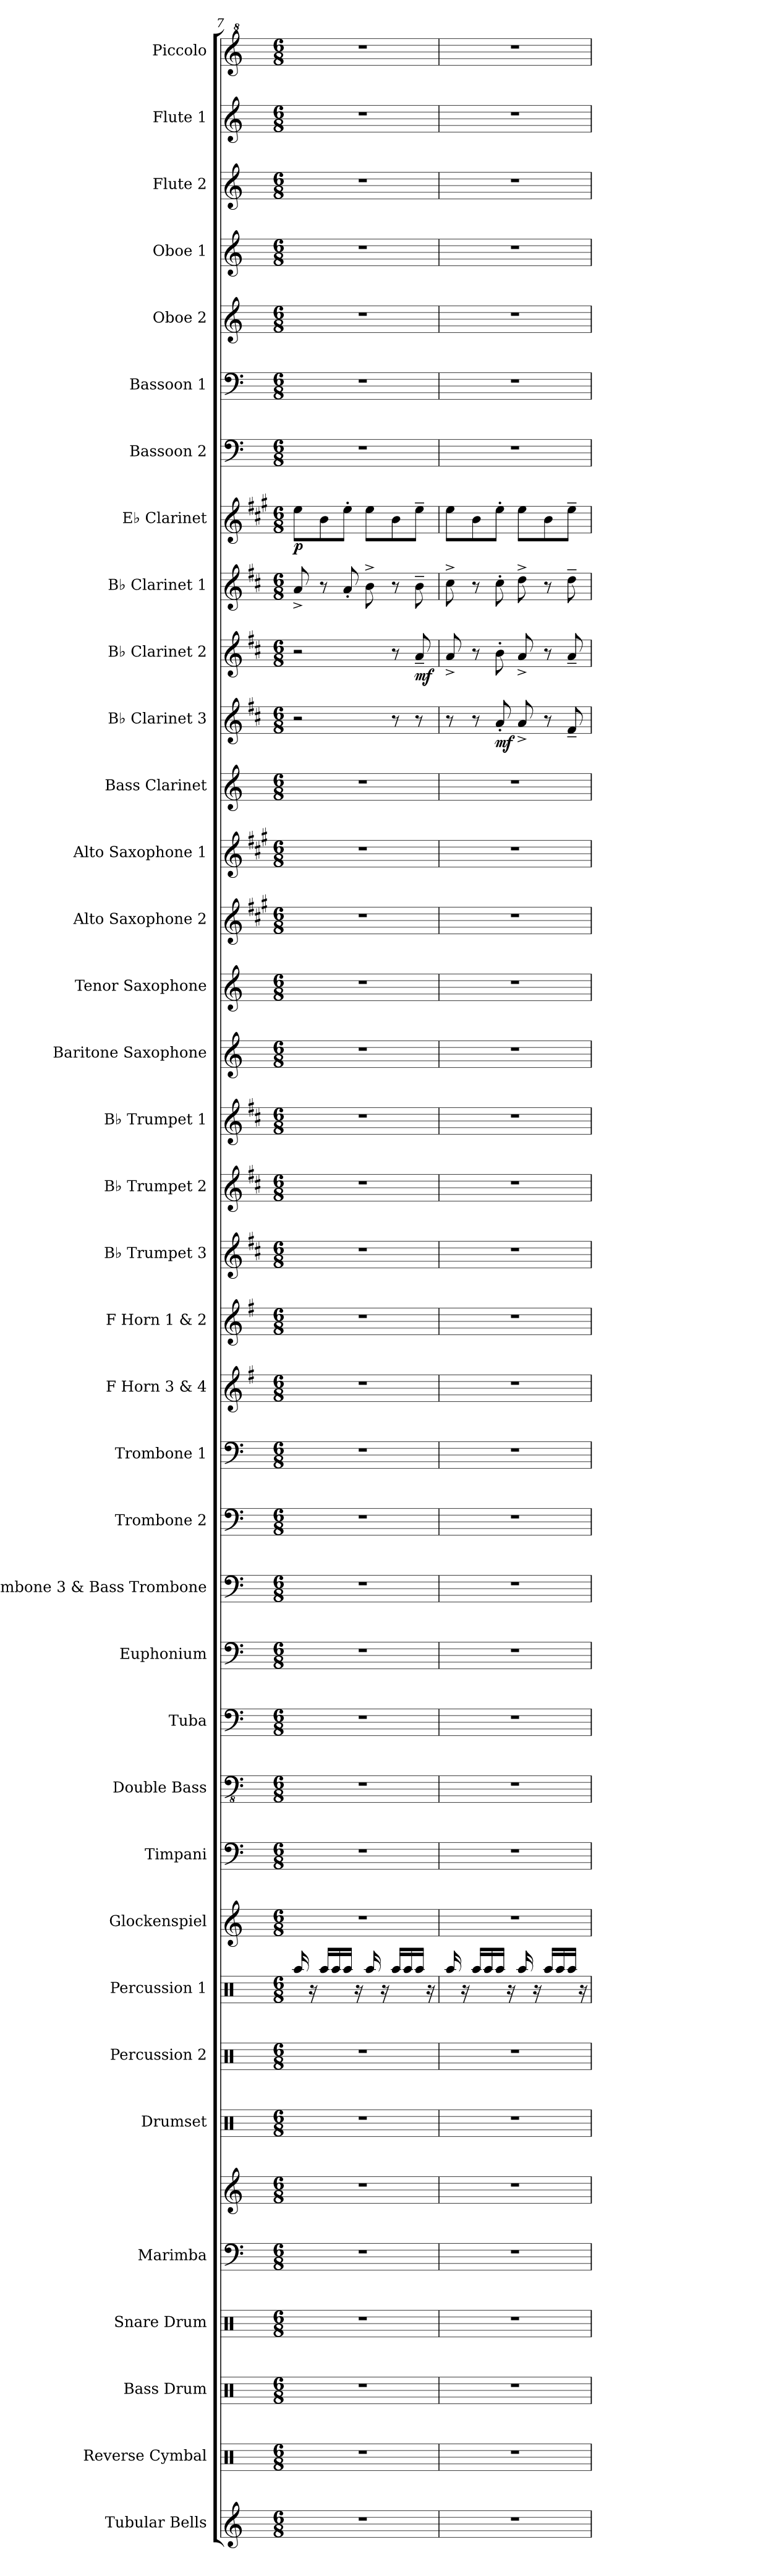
**kern	**kern	**kern	**kern	**kern	**kern	**kern	**kern	**kern	**kern	**kern	**kern	**kern	**kern	**kern	**kern	**kern	**kern	**kern	**kern	**kern	**kern	**kern	**kern	**kern	**kern	**kern	**kern	**dynam	**kern	**dynam	**kern	**kern	**dynam	**kern	**kern	**kern	**kern	**kern	**kern	**kern
*part37	*part36	*part35	*part34	*part33	*part33	*part32	*part31	*part30	*part29	*part28	*part27	*part26	*part25	*part24	*part23	*part22	*part21	*part20	*part19	*part18	*part17	*part16	*part15	*part14	*part13	*part12	*part11	*part11	*part10	*part10	*part9	*part8	*part8	*part7	*part6	*part5	*part4	*part3	*part2	*part1
*staff38	*staff37	*staff36	*staff35	*staff34	*staff33	*staff32	*staff31	*staff30	*staff29	*staff28	*staff27	*staff26	*staff25	*staff24	*staff23	*staff22	*staff21	*staff20	*staff19	*staff18	*staff17	*staff16	*staff15	*staff14	*staff13	*staff12	*staff11	*staff11	*staff10	*staff10	*staff9	*staff8	*staff8	*staff7	*staff6	*staff5	*staff4	*staff3	*staff2	*staff1
*I"Tubular Bells	*I"Reverse Cymbal	*I"Bass Drum	*I"Snare Drum	*I"Marimba	*	*I"Drumset	*I"Percussion 2	*I"Percussion 1	*I"Glockenspiel	*I"Timpani	*I"Double Bass	*I"Tuba	*I"Euphonium	*I"Trombone 3 &amp; Bass Trombone	*I"Trombone 2	*I"Trombone 1	*I"F Horn 3 &amp; 4	*I"F Horn 1 &amp; 2	*I"B♭ Trumpet 3	*I"B♭ Trumpet 2	*I"B♭ Trumpet 1	*I"Baritone Saxophone	*I"Tenor Saxophone	*I"Alto Saxophone 2	*I"Alto Saxophone 1	*I"Bass Clarinet	*I"B♭ Clarinet 3	*	*I"B♭ Clarinet 2	*	*I"B♭ Clarinet 1	*I"E♭ Clarinet	*	*I"Bassoon 2	*I"Bassoon 1	*I"Oboe 2	*I"Oboe 1	*I"Flute 2	*I"Flute 1	*I"Piccolo
*I'Tu. Be.	*I'R. Cym.	*I'B. Dr.	*I'Sn. Dr.	*I'Mrm.	*	*I'Drs.	*I'Perc. 2	*I'Perc. 1	*I'Glk.	*I'Timp.	*I'Db.	*I'Tba.	*I'Euph.	*I'Tbn. 3 B. Tbn.	*I'Tbn. 2	*I'Tbn. 1	*I'F Hn. 3 4	*I'F Hn. 1 2	*I'B♭ Tpt. 3	*I'B♭ Tpt. 2	*I'B♭ Tpt. 1	*I'Bar. Sax.	*I'T. Sax.	*I'A. Sax. 2	*I'A. Sax. 1	*I'B. Cl.	*I'B♭ Cl. 3	*	*I'B♭ Cl. 2	*	*I'B♭ Cl. 1	*I'E♭ Cl.	*	*I'Bsn. 2	*I'Bsn. 1	*I'Ob. 2	*I'Ob. 1	*I'Fl. 2	*I'Fl. 1	*I'Picc.
*clefG2	*clefX	*clefX	*clefX	*clefF4	*clefG2	*clefX	*clefX	*clefX	*clefG2	*clefF4	*clefFv4	*clefF4	*clefF4	*clefF4	*clefF4	*clefF4	*clefG2	*clefG2	*clefG2	*clefG2	*clefG2	*clefG2	*clefG2	*clefG2	*clefG2	*clefG2	*clefG2	*	*clefG2	*	*clefG2	*clefG2	*	*clefF4	*clefF4	*clefG2	*clefG2	*clefG2	*clefG2	*clefG^2
*	*	*	*	*	*	*	*	*	*ITrd-14c-24	*	*	*	*	*	*	*	*ITrd4c7	*ITrd4c7	*ITrd1c2	*ITrd1c2	*ITrd1c2	*ITrd12c21	*ITrd8c14	*ITrd5c9	*ITrd5c9	*ITrd8c14	*ITrd1c2	*	*ITrd1c2	*	*ITrd1c2	*ITrd-2c-3	*	*	*	*	*	*	*	*ITrd-7c-12
*k[]	*k[]	*k[]	*k[]	*k[]	*k[]	*k[]	*k[]	*k[]	*k[]	*k[]	*k[]	*k[]	*k[]	*k[]	*k[]	*k[]	*k[]	*k[]	*k[]	*k[]	*k[]	*k[]	*k[]	*k[]	*k[]	*k[]	*k[]	*	*k[]	*	*k[]	*k[]	*	*k[]	*k[]	*k[]	*k[]	*k[]	*k[]	*k[]
*M6/8	*M6/8	*M6/8	*M6/8	*M6/8	*M6/8	*M6/8	*M6/8	*M6/8	*M6/8	*M6/8	*M6/8	*M6/8	*M6/8	*M6/8	*M6/8	*M6/8	*M6/8	*M6/8	*M6/8	*M6/8	*M6/8	*M6/8	*M6/8	*M6/8	*M6/8	*M6/8	*M6/8	*	*M6/8	*	*M6/8	*M6/8	*	*M6/8	*M6/8	*M6/8	*M6/8	*M6/8	*M6/8	*M6/8
=7	=7	=7	=7	=7	=7	=7	=7	=7	=7	=7	=7	=7	=7	=7	=7	=7	=7	=7	=7	=7	=7	=7	=7	=7	=7	=7	=7	=7	=7	=7	=7	=7	=7	=7	=7	=7	=7	=7	=7	=7
!	!	!	!	!	!	!	!	!	!	!	!	!	!	!	!	!	!	!	!	!	!	!	!	!	!	!	!	!	!	!	!	!	!LO:DY:b	!	!	!	!	!	!	!
2.r	2.r	2.r	2.r	2.r	2.r	2.r	2.r	16Raa/	2.r	2.r	2.r	2.r	2.r	2.r	2.r	2.r	2.r	2.r	2.r	2.r	2.r	2.r	2.r	2.r	2.r	2.r	2r	.	2r	.	8g^/	8gg\L	p	2.r	2.r	2.r	2.r	2.r	2.r	2.r
.	.	.	.	.	.	.	.	16r	.	.	.	.	.	.	.	.	.	.	.	.	.	.	.	.	.	.	.	.	.	.	.	.	.	.	.	.	.	.	.	.
.	.	.	.	.	.	.	.	16Raa/LL	.	.	.	.	.	.	.	.	.	.	.	.	.	.	.	.	.	.	.	.	.	.	8r	8dd\	.	.	.	.	.	.	.	.
.	.	.	.	.	.	.	.	16Raa/	.	.	.	.	.	.	.	.	.	.	.	.	.	.	.	.	.	.	.	.	.	.	.	.	.	.	.	.	.	.	.	.
.	.	.	.	.	.	.	.	16Raa/JJ	.	.	.	.	.	.	.	.	.	.	.	.	.	.	.	.	.	.	.	.	.	.	8g'/	8gg'\J	.	.	.	.	.	.	.	.
.	.	.	.	.	.	.	.	16r	.	.	.	.	.	.	.	.	.	.	.	.	.	.	.	.	.	.	.	.	.	.	.	.	.	.	.	.	.	.	.	.
.	.	.	.	.	.	.	.	16Raa/	.	.	.	.	.	.	.	.	.	.	.	.	.	.	.	.	.	.	.	.	.	.	8a^\	8gg\L	.	.	.	.	.	.	.	.
.	.	.	.	.	.	.	.	16r	.	.	.	.	.	.	.	.	.	.	.	.	.	.	.	.	.	.	.	.	.	.	.	.	.	.	.	.	.	.	.	.
.	.	.	.	.	.	.	.	16Raa/LL	.	.	.	.	.	.	.	.	.	.	.	.	.	.	.	.	.	.	8r	.	8r	.	8r	8dd\	.	.	.	.	.	.	.	.
.	.	.	.	.	.	.	.	16Raa/	.	.	.	.	.	.	.	.	.	.	.	.	.	.	.	.	.	.	.	.	.	.	.	.	.	.	.	.	.	.	.	.
!	!	!	!	!	!	!	!	!	!	!	!	!	!	!	!	!	!	!	!	!	!	!	!	!	!	!	!	!	!	!LO:DY:b	!	!	!	!	!	!	!	!	!	!
.	.	.	.	.	.	.	.	16Raa/JJ	.	.	.	.	.	.	.	.	.	.	.	.	.	.	.	.	.	.	8r	.	8g~/	mf	8a~\	8gg~\J	.	.	.	.	.	.	.	.
.	.	.	.	.	.	.	.	16r	.	.	.	.	.	.	.	.	.	.	.	.	.	.	.	.	.	.	.	.	.	.	.	.	.	.	.	.	.	.	.	.
=8	=8	=8	=8	=8	=8	=8	=8	=8	=8	=8	=8	=8	=8	=8	=8	=8	=8	=8	=8	=8	=8	=8	=8	=8	=8	=8	=8	=8	=8	=8	=8	=8	=8	=8	=8	=8	=8	=8	=8	=8
2.r	2.r	2.r	2.r	2.r	2.r	2.r	2.r	16Raa/	2.r	2.r	2.r	2.r	2.r	2.r	2.r	2.r	2.r	2.r	2.r	2.r	2.r	2.r	2.r	2.r	2.r	2.r	8r	.	8g^/	.	8b^\	8gg\L	.	2.r	2.r	2.r	2.r	2.r	2.r	2.r
.	.	.	.	.	.	.	.	16r	.	.	.	.	.	.	.	.	.	.	.	.	.	.	.	.	.	.	.	.	.	.	.	.	.	.	.	.	.	.	.	.
.	.	.	.	.	.	.	.	16Raa/LL	.	.	.	.	.	.	.	.	.	.	.	.	.	.	.	.	.	.	8r	.	8r	.	8r	8dd\	.	.	.	.	.	.	.	.
.	.	.	.	.	.	.	.	16Raa/	.	.	.	.	.	.	.	.	.	.	.	.	.	.	.	.	.	.	.	.	.	.	.	.	.	.	.	.	.	.	.	.
!	!	!	!	!	!	!	!	!	!	!	!	!	!	!	!	!	!	!	!	!	!	!	!	!	!	!	!	!LO:DY:b	!	!	!	!	!	!	!	!	!	!	!	!
.	.	.	.	.	.	.	.	16Raa/JJ	.	.	.	.	.	.	.	.	.	.	.	.	.	.	.	.	.	.	8g'/	mf	8a'\	.	8b'\	8gg'\J	.	.	.	.	.	.	.	.
.	.	.	.	.	.	.	.	16r	.	.	.	.	.	.	.	.	.	.	.	.	.	.	.	.	.	.	.	.	.	.	.	.	.	.	.	.	.	.	.	.
.	.	.	.	.	.	.	.	16Raa/	.	.	.	.	.	.	.	.	.	.	.	.	.	.	.	.	.	.	8g^/	.	8g^/	.	8cc^\	8gg\L	.	.	.	.	.	.	.	.
.	.	.	.	.	.	.	.	16r	.	.	.	.	.	.	.	.	.	.	.	.	.	.	.	.	.	.	.	.	.	.	.	.	.	.	.	.	.	.	.	.
.	.	.	.	.	.	.	.	16Raa/LL	.	.	.	.	.	.	.	.	.	.	.	.	.	.	.	.	.	.	8r	.	8r	.	8r	8dd\	.	.	.	.	.	.	.	.
.	.	.	.	.	.	.	.	16Raa/	.	.	.	.	.	.	.	.	.	.	.	.	.	.	.	.	.	.	.	.	.	.	.	.	.	.	.	.	.	.	.	.
.	.	.	.	.	.	.	.	16Raa/JJ	.	.	.	.	.	.	.	.	.	.	.	.	.	.	.	.	.	.	8e~/	.	8g~/	.	8cc~\	8gg~\J	.	.	.	.	.	.	.	.
.	.	.	.	.	.	.	.	16r	.	.	.	.	.	.	.	.	.	.	.	.	.	.	.	.	.	.	.	.	.	.	.	.	.	.	.	.	.	.	.	.
=	=	=	=	=	=	=	=	=	=	=	=	=	=	=	=	=	=	=	=	=	=	=	=	=	=	=	=	=	=	=	=	=	=	=	=	=	=	=	=	=
*-	*-	*-	*-	*-	*-	*-	*-	*-	*-	*-	*-	*-	*-	*-	*-	*-	*-	*-	*-	*-	*-	*-	*-	*-	*-	*-	*-	*-	*-	*-	*-	*-	*-	*-	*-	*-	*-	*-	*-	*-
